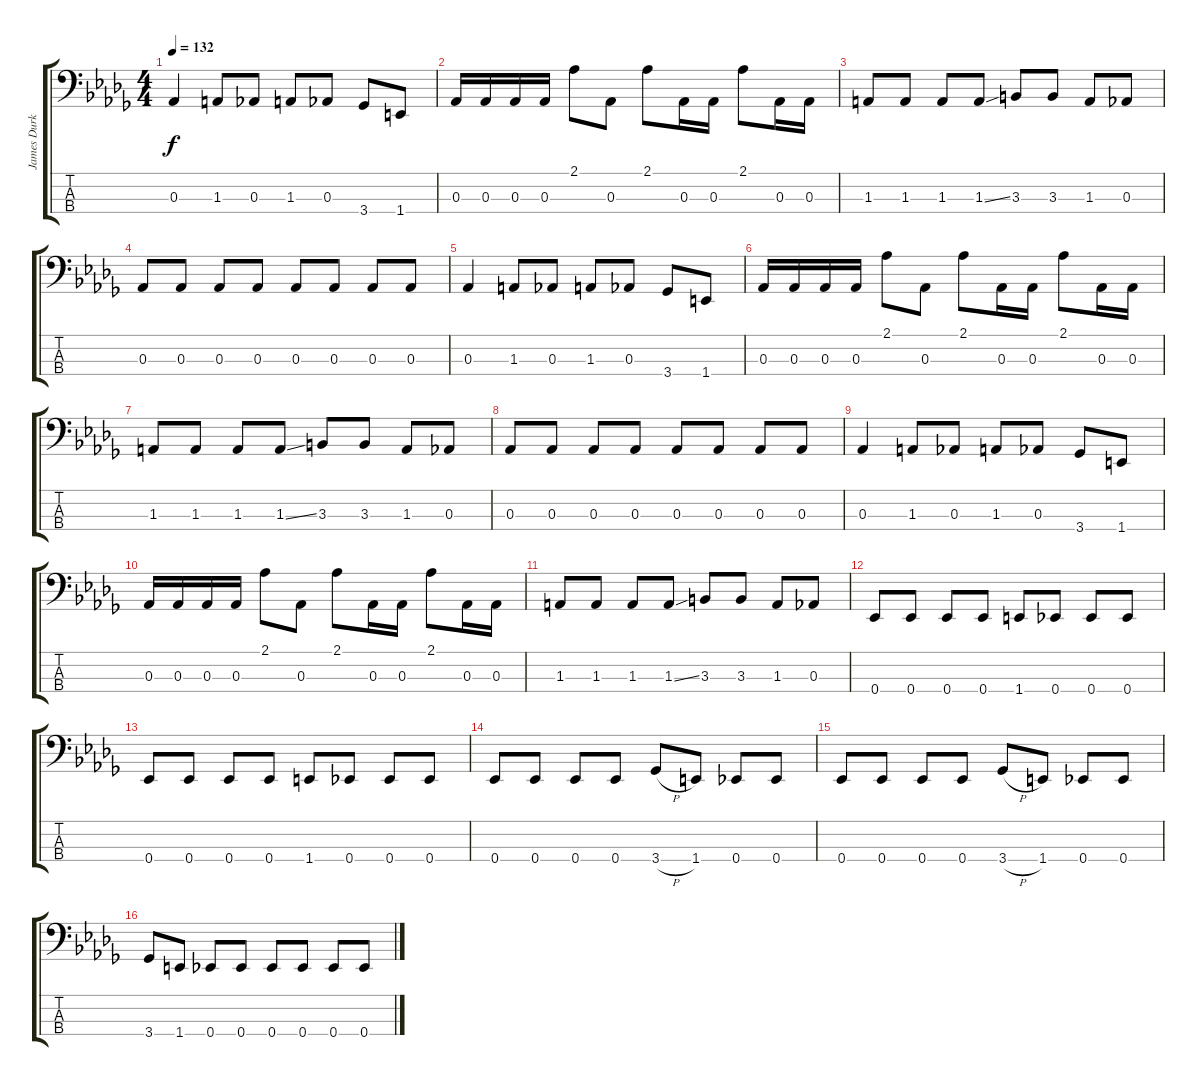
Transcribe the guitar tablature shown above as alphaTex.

\track ("James Durkin (Bass)" "James Durk") {instrument electricbassfinger}
\staff {score tabs}
\tuning (Gb2 Db2 Ab1 Eb1) {hide}
\ts (4 4)
\tempo 132
\clef f4
\ks db
0.3.4{dy f} 1.3.8 0.3.8 1.3.8 0.3.8 3.4.8 1.4.8 |
0.3.16 0.3.16 0.3.16 0.3.16 2.1.8 0.3.8 2.1.8 0.3.16 0.3.16 2.1.8 0.3.16 0.3.16 |
1.3.8 1.3.8 1.3.8 1.3{ss}.8 3.3.8 3.3.8 1.3.8 0.3.8 |
0.3.8 0.3.8 0.3.8 0.3.8 0.3.8 0.3.8 0.3.8 0.3.8 |
0.3.4 1.3.8 0.3.8 1.3.8 0.3.8 3.4.8 1.4.8 |
0.3.16 0.3.16 0.3.16 0.3.16 2.1.8 0.3.8 2.1.8 0.3.16 0.3.16 2.1.8 0.3.16 0.3.16 |
1.3.8 1.3.8 1.3.8 1.3{ss}.8 3.3.8 3.3.8 1.3.8 0.3.8 |
0.3.8 0.3.8 0.3.8 0.3.8 0.3.8 0.3.8 0.3.8 0.3.8 |
0.3.4 1.3.8 0.3.8 1.3.8 0.3.8 3.4.8 1.4.8 |
0.3.16 0.3.16 0.3.16 0.3.16 2.1.8 0.3.8 2.1.8 0.3.16 0.3.16 2.1.8 0.3.16 0.3.16 |
1.3.8 1.3.8 1.3.8 1.3{ss}.8 3.3.8 3.3.8 1.3.8 0.3.8 |
0.4.8 0.4.8 0.4.8 0.4.8 1.4.8 0.4.8 0.4.8 0.4.8 |
0.4.8 0.4.8 0.4.8 0.4.8 1.4.8 0.4.8 0.4.8 0.4.8 |
0.4.8 0.4.8 0.4.8 0.4.8 3.4{h}.8 1.4.8 0.4.8 0.4.8 |
0.4.8 0.4.8 0.4.8 0.4.8 3.4{h}.8 1.4.8 0.4.8 0.4.8 |
3.4.8 1.4.8 0.4.8 0.4.8 0.4.8 0.4.8 0.4.8 0.4.8
